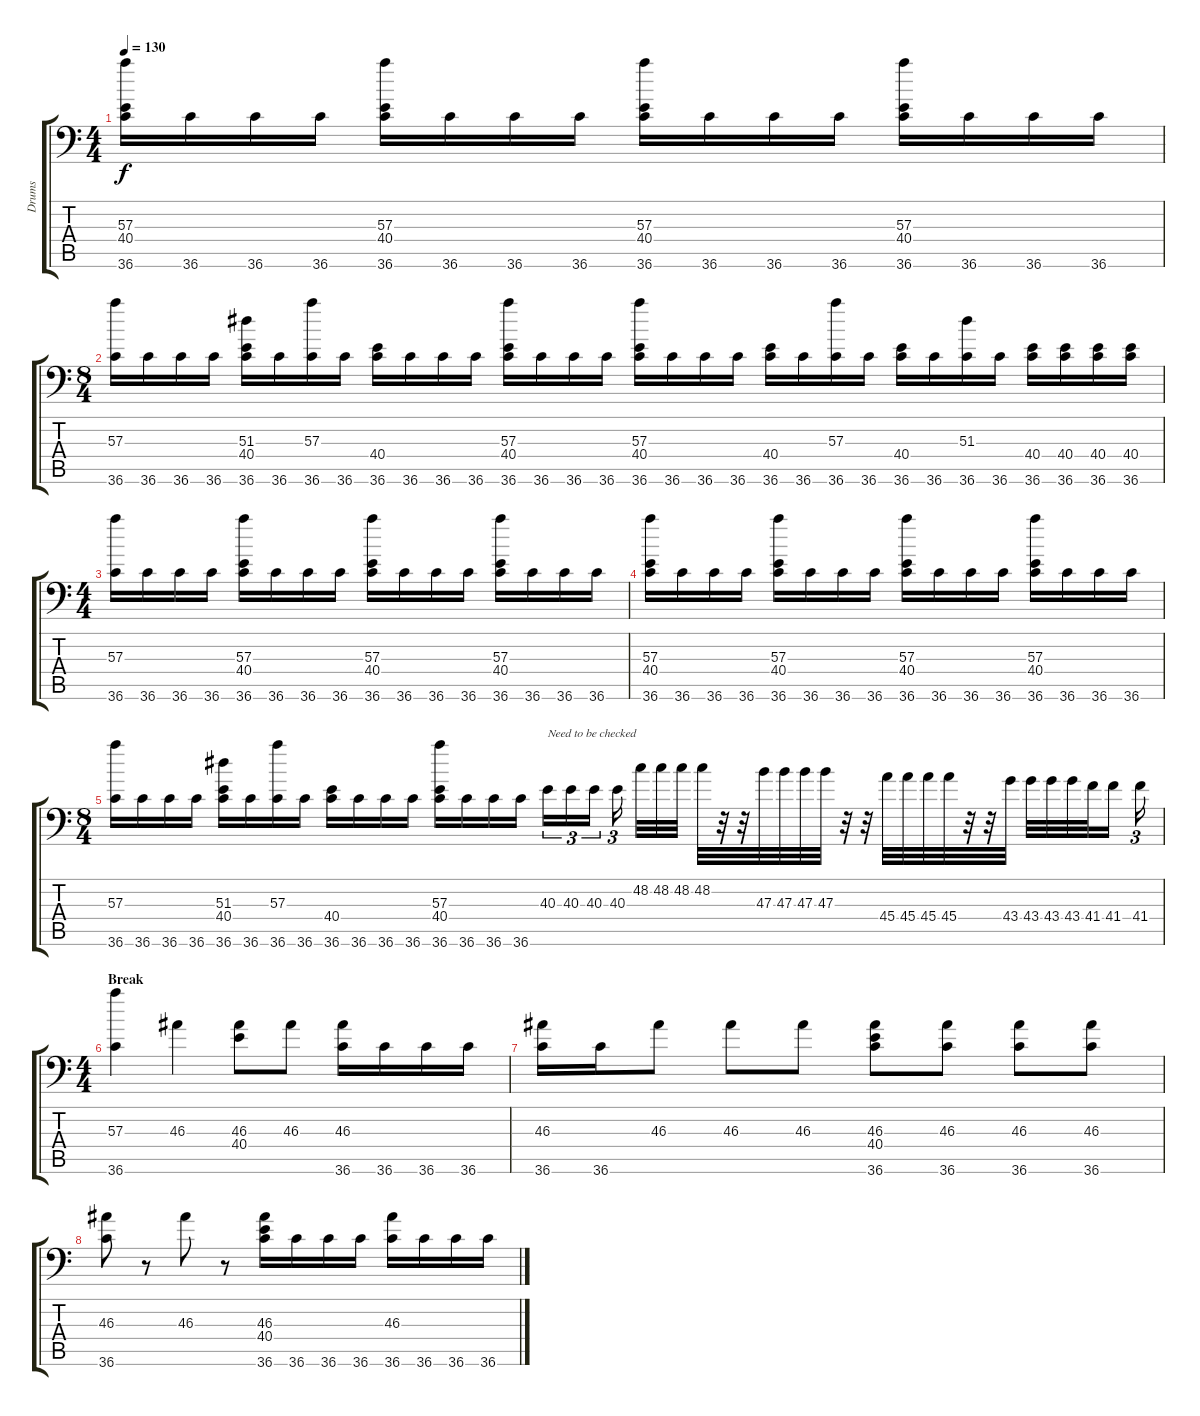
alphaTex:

\track ("Drums" "Drums") {instrument acousticgrandpiano}
\staff {score tabs}
\tuning (C-1 C-1 C-1 C-1 C-1 C-1) {hide}
\ts (4 4)
\tempo 130
\clef f4
\ks c
(57.3 40.4 36.6).16{dy f} 36.6.16 36.6.16 36.6.16 (57.3 40.4 36.6).16 36.6.16 36.6.16 36.6.16 (57.3 40.4 36.6).16 36.6.16 36.6.16 36.6.16 (57.3 40.4 36.6).16 36.6.16 36.6.16 36.6.16 |
\ts (8 4)
(57.3 36.6).16 36.6.16 36.6.16 36.6.16 (51.3 40.4 36.6).16 36.6.16 (57.3 36.6).16 36.6.16 (40.4 36.6).16 36.6.16 36.6.16 36.6.16 (57.3 40.4 36.6).16 36.6.16 36.6.16 36.6.16 (57.3 40.4 36.6).16 36.6.16 36.6.16 36.6.16 (40.4 36.6).16 36.6.16 (57.3 36.6).16 36.6.16 (40.4 36.6).16 36.6.16 (51.3 36.6).16 36.6.16 (40.4 36.6).16 (40.4 36.6).16 (40.4 36.6).16 (40.4 36.6).16 |
\ts (4 4)
(57.3 36.6).16 36.6.16 36.6.16 36.6.16 (57.3 40.4 36.6).16 36.6.16 36.6.16 36.6.16 (57.3 40.4 36.6).16 36.6.16 36.6.16 36.6.16 (57.3 40.4 36.6).16 36.6.16 36.6.16 36.6.16 |
(57.3 40.4 36.6).16 36.6.16 36.6.16 36.6.16 (57.3 40.4 36.6).16 36.6.16 36.6.16 36.6.16 (57.3 40.4 36.6).16 36.6.16 36.6.16 36.6.16 (57.3 40.4 36.6).16 36.6.16 36.6.16 36.6.16 |
\ts (8 4)
(57.3 36.6).16 36.6.16 36.6.16 36.6.16 (51.3 40.4 36.6).16 36.6.16 (57.3 36.6).16 36.6.16 (40.4 36.6).16 36.6.16 36.6.16 36.6.16 (57.3 40.4 36.6).16 36.6.16 36.6.16 36.6.16 40.3.16{tu (3 2) txt "Need to be checked"} 40.3.16{tu (3 2)} 40.3.16{tu (3 2)} 40.3.16{tu (3 2)} 48.2.32 48.2.32 48.2.32 48.2.32 r.32 r.32 47.3.32 47.3.32 47.3.32 47.3.32 r.32 r.32 45.4.32 45.4.32 45.4.32 45.4.32 r.32 r.32 43.4.32 43.4.32 43.4.32 43.4.32 41.4.32 41.4.16 41.4.16{tu (3 2)} |
\ts (4 4)
\section ("" "Break")
(57.3 36.6).4 46.3.4 (46.3 40.4).8 46.3.8 (46.3 36.6).16 36.6.16 36.6.16 36.6.16 |
(46.3 36.6).16 36.6.16 46.3.8 46.3.8 46.3.8 (46.3 40.4 36.6).8 (46.3 36.6).8 (46.3 36.6).8 (46.3 36.6).8 |
(46.3 36.6).8 r.8 46.3.8 r.8 (46.3 40.4 36.6).16 36.6.16 36.6.16 36.6.16 (46.3 36.6).16 36.6.16 36.6.16 36.6.16
